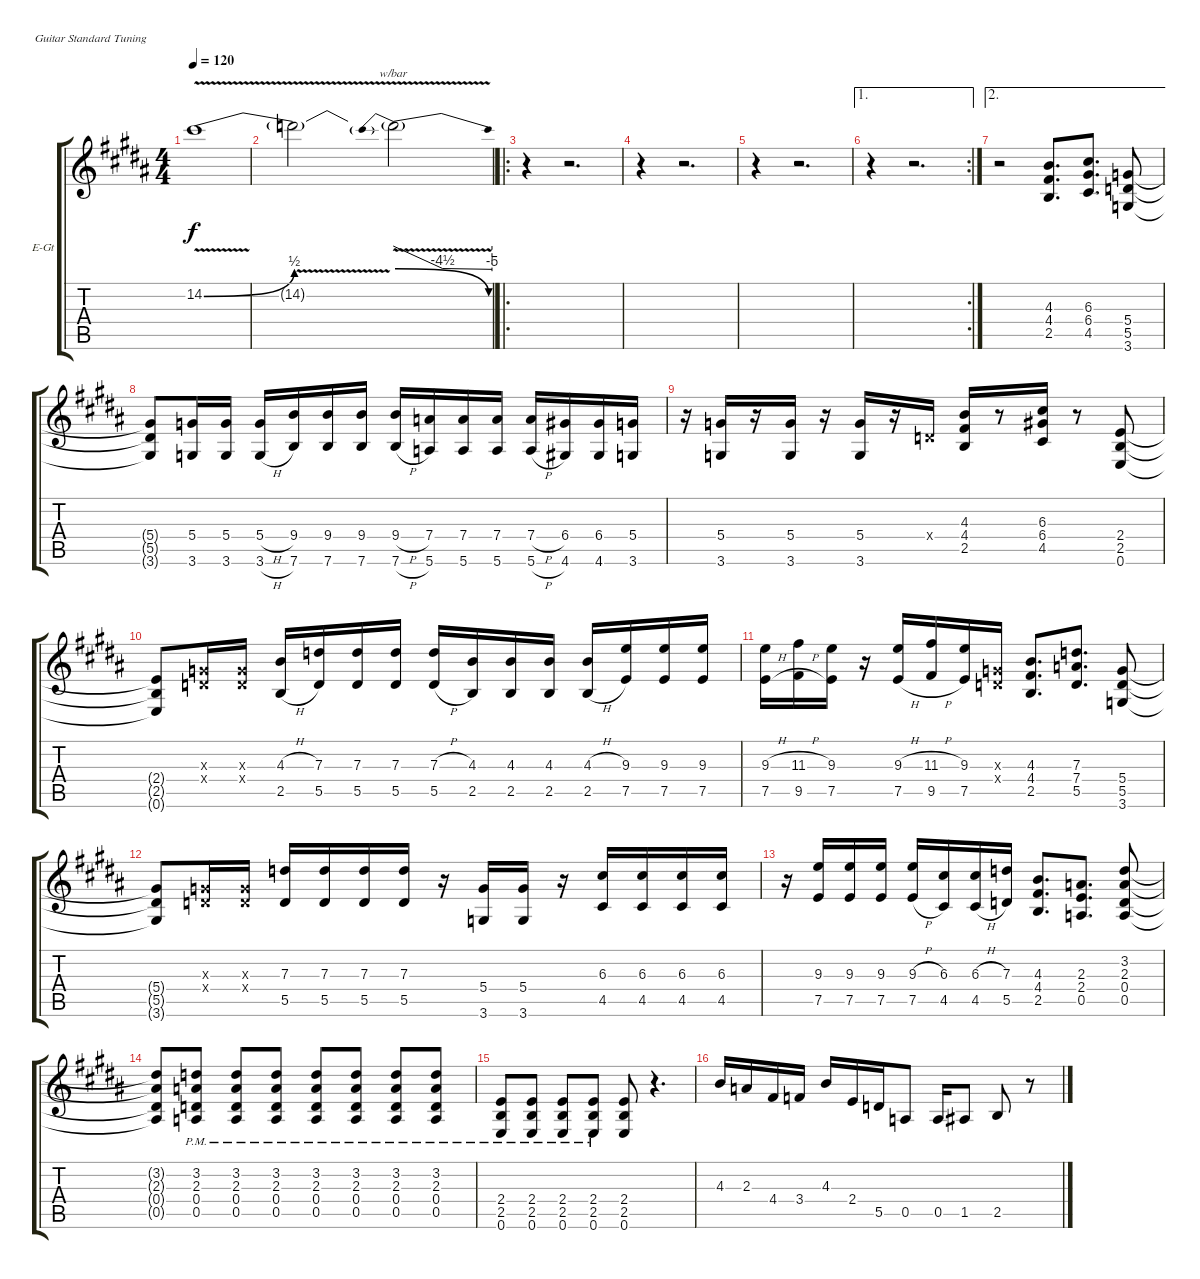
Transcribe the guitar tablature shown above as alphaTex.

\bracketExtendMode groupsimilarinstruments
\firstSystemTrackNameOrientation horizontal
\otherSystemsTrackNameOrientation horizontal
\track ("Nay Windhead" "E-Gt") {instrument overdrivenguitar}
\staff {score tabs}
\tuning (E4 B3 G3 D3 A2 E2)
\ts (4 4)
\tempo 120
\clef g2
\ks g#minor
14.2{be (bend 0 0 60 2) v acc #}.1{dy f} |
14.2{v t}.2 14.2{be (prebendrelease 0 2 60 0) t}.2{tbe (custom default 0 0 30 -18 30 -18 60 -20 0 0 60 0)} |
\ro
r.4 r.2{d} |
r.4 r.2{d} |
r.4 r.2{d} |
\ae 1
\rc 2
r.4 r.2{d} |
\ae 2
r.2 (4.3{acc forcenatural} 4.4{acc #} 2.5{acc forcenatural}).8{d} (6.3{acc #} 6.4{acc #} 4.5{acc #}).8{d} (5.4{acc forcenatural} 5.5{acc forcenatural} 3.6{acc forcenatural}).8 |
(5.4{t acc forcenatural} 5.5{t acc forcenatural} 3.6{t acc forcenatural}).8 (5.4{acc forcenatural} 3.6{acc forcenatural}).16 (5.4{acc forcenatural} 3.6{acc forcenatural}).16 (5.4{h acc forcenatural} 3.6{h acc forcenatural}).16 (9.4{acc forcenatural} 7.6{acc forcenatural}).16 (9.4{acc forcenatural} 7.6{acc forcenatural}).16 (9.4{acc forcenatural} 7.6{acc forcenatural}).16 (9.4{h acc forcenatural} 7.6{h acc forcenatural}).16 (7.4{acc forcenatural} 5.6{acc forcenatural}).16 (7.4{acc forcenatural} 5.6{acc forcenatural}).16 (7.4{acc forcenatural} 5.6{acc forcenatural}).16 (7.4{h acc forcenatural} 5.6{h acc forcenatural}).16 (6.4{acc #} 4.6{acc #}).16 (6.4{acc #} 4.6{acc #}).16 (5.4{acc forcenatural} 3.6{acc forcenatural}).16 |
r.16 (5.4{acc forcenatural} 3.6{acc forcenatural}).16 r.16 (5.4{acc forcenatural} 3.6{acc forcenatural}).16 r.16 (5.4{acc forcenatural} 3.6{acc forcenatural}).16 r.16 0.4{x acc forcenatural}.16 (4.3{acc forcenatural} 4.4{acc #} 2.5{acc forcenatural}).16 r.8 (6.3{acc #} 6.4{acc #} 4.5{acc #}).16 r.8 (2.4{acc forcenatural} 2.5{acc forcenatural} 0.6{acc forcenatural}).8 |
(2.4{t acc forcenatural} 2.5{t acc forcenatural} 0.6{t acc forcenatural}).8 (0.3{x acc forcenatural} 0.4{x acc forcenatural}).16 (0.3{x acc forcenatural} 0.4{x acc forcenatural}).16 (4.3{h acc forcenatural} 2.5{h acc forcenatural}).16 (7.3{acc forcenatural} 5.5{acc forcenatural}).16 (7.3{acc forcenatural} 5.5{acc forcenatural}).16 (7.3{acc forcenatural} 5.5{acc forcenatural}).16 (7.3{h acc forcenatural} 5.5{h acc forcenatural}).16 (4.3{acc forcenatural} 2.5{acc forcenatural}).16 (4.3{acc forcenatural} 2.5{acc forcenatural}).16 (4.3{acc forcenatural} 2.5{acc forcenatural}).16 (4.3{h acc forcenatural} 2.5{h acc forcenatural}).16 (9.3{acc forcenatural} 7.5{acc forcenatural}).16 (9.3{acc forcenatural} 7.5{acc forcenatural}).16 (9.3{acc forcenatural} 7.5{acc forcenatural}).16 |
(9.3{h acc forcenatural} 7.5{h acc forcenatural}).16 (11.3{h acc #} 9.5{h acc #}).16 (9.3{acc forcenatural} 7.5{acc forcenatural}).16 r.16 (9.3{h acc forcenatural} 7.5{h acc forcenatural}).16 (11.3{h acc #} 9.5{h acc #}).16 (9.3{acc forcenatural} 7.5{acc forcenatural}).16 (0.3{x acc forcenatural} 0.4{x acc forcenatural}).16 (4.3{acc forcenatural} 4.4{acc #} 2.5{acc forcenatural}).8{d} (7.3{acc forcenatural} 7.4{acc forcenatural} 5.5{acc forcenatural}).8{d} (5.4{acc forcenatural} 5.5{acc forcenatural} 3.6{acc forcenatural}).8 |
(5.4{t acc forcenatural} 5.5{t acc forcenatural} 3.6{t acc forcenatural}).8 (0.3{x acc forcenatural} 0.4{x acc forcenatural}).16 (0.3{x acc forcenatural} 0.4{x acc forcenatural}).16 (7.3{acc forcenatural} 5.5{acc forcenatural}).16 (7.3{acc forcenatural} 5.5{acc forcenatural}).16 (7.3{acc forcenatural} 5.5{acc forcenatural}).16 (7.3{acc forcenatural} 5.5{acc forcenatural}).16 r.16 (5.4{acc forcenatural} 3.6{acc forcenatural}).16 (5.4{acc forcenatural} 3.6{acc forcenatural}).16 r.16 (6.3{acc #} 4.5{acc #}).16 (6.3{acc #} 4.5{acc #}).16 (6.3{acc #} 4.5{acc #}).16 (6.3{acc #} 4.5{acc #}).16 |
r.16 (9.3{acc forcenatural} 7.5{acc forcenatural}).16 (9.3{acc forcenatural} 7.5{acc forcenatural}).16 (9.3{acc forcenatural} 7.5{acc forcenatural}).16 (9.3{h acc forcenatural} 7.5{h acc forcenatural}).16 (6.3{acc #} 4.5{acc #}).16 (6.3{h acc #} 4.5{h acc #}).16 (7.3{acc forcenatural} 5.5{acc forcenatural}).16 (4.3{acc forcenatural} 4.4{acc #} 2.5{acc forcenatural}).8{d} (2.3{acc forcenatural} 2.4{acc forcenatural} 0.5{acc forcenatural}).8{d} (3.2{acc forcenatural} 2.3{acc forcenatural} 0.4{acc forcenatural} 0.5{acc forcenatural}).8 |
(3.2{t acc forcenatural} 2.3{t acc forcenatural} 0.4{t acc forcenatural} 0.5{t acc forcenatural}).8 (3.2{pm acc forcenatural} 2.3{pm acc forcenatural} 0.4{pm acc forcenatural} 0.5{pm acc forcenatural}).8 (3.2{pm acc forcenatural} 2.3{pm acc forcenatural} 0.4{pm acc forcenatural} 0.5{pm acc forcenatural}).8 (3.2{pm acc forcenatural} 2.3{pm acc forcenatural} 0.4{pm acc forcenatural} 0.5{pm acc forcenatural}).8 (3.2{pm acc forcenatural} 2.3{pm acc forcenatural} 0.4{pm acc forcenatural} 0.5{pm acc forcenatural}).8 (3.2{pm acc forcenatural} 2.3{pm acc forcenatural} 0.4{pm acc forcenatural} 0.5{pm acc forcenatural}).8 (3.2{pm acc forcenatural} 2.3{pm acc forcenatural} 0.4{pm acc forcenatural} 0.5{pm acc forcenatural}).8 (3.2{pm acc forcenatural} 2.3{pm acc forcenatural} 0.4{pm acc forcenatural} 0.5{pm acc forcenatural}).8 |
(2.4{pm acc forcenatural} 2.5{pm acc forcenatural} 0.6{pm acc forcenatural}).8 (2.4{pm acc forcenatural} 2.5{pm acc forcenatural} 0.6{pm acc forcenatural}).8 (2.4{pm acc forcenatural} 2.5{pm acc forcenatural} 0.6{pm acc forcenatural}).8 (2.4{pm acc forcenatural} 2.5{pm acc forcenatural} 0.6{pm acc forcenatural}).8 (2.4{acc forcenatural} 2.5{acc forcenatural} 0.6{acc forcenatural}).8 r.4{d} |
4.3{acc forcenatural}.16 2.3{acc forcenatural}.16 4.4{acc #}.16 3.4{acc forcenatural}.16 4.3{acc forcenatural}.16 2.4{acc forcenatural}.16 5.5{acc forcenatural}.16 0.5{acc forcenatural}.8 0.5{acc forcenatural}.16 1.5{acc #}.8 2.5{acc forcenatural}.8 r.8
